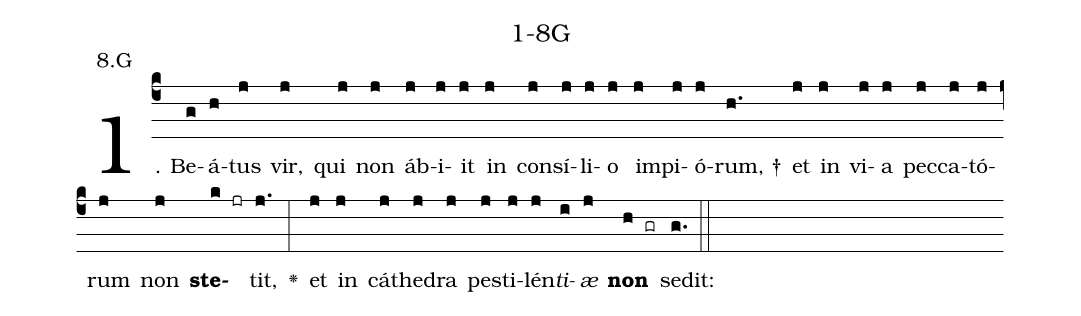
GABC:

name: 1-8G;
annotation: 8.G;
%%
(c4)1. Be(g)á(h)tus(j) vir,(j) qui(j) non(j) áb(j)i(j)it(j) in(j) con(j)sí(j)li(j)o(j) im(j)pi(j)ó(j)rum, †(h.) et(j) in(j) vi(j)a(j) pec(j)ca(j)tó(j)rum(j) non(j) <b>ste</b>(k jr)tit,(j.) <v>\greheightstar</v>(:) et(j) in(j) cá(j)the(j)dra(j) pes(j)ti(j)lén(j)<i>ti</i>(i)<i>æ</i>(j) <b>non</b>(h gr) sedit:(g.) (::)
